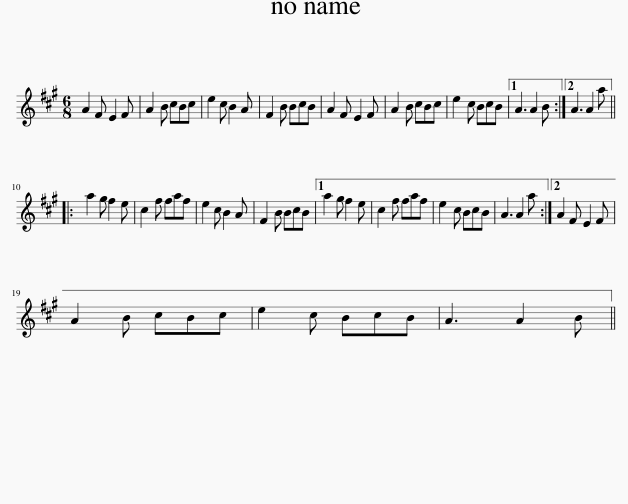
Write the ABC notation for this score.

X:1
L:1/8
M:6/8
I:linebreak $
K:A
V:1 treble
V:1
 A2 F E2 F | A2 B cBc | e2 c B2 A | F2 B BcB | A2 F E2 F | %5
 A2 B cBc | e2 c BcB |1 A3 A2 B :|2 A3 A2 a |:$ a2 g f2 e | %10
 c2 f faf | e2 c B2 A | F2 B BcB |1 a2 g f2 e | c2 f faf | %15
 e2 c BcB | A3 A2 a :|2 A2 F E2 F |$ A2 B cBc | e2 c BcB | %20
 A3 A2 B || %21
